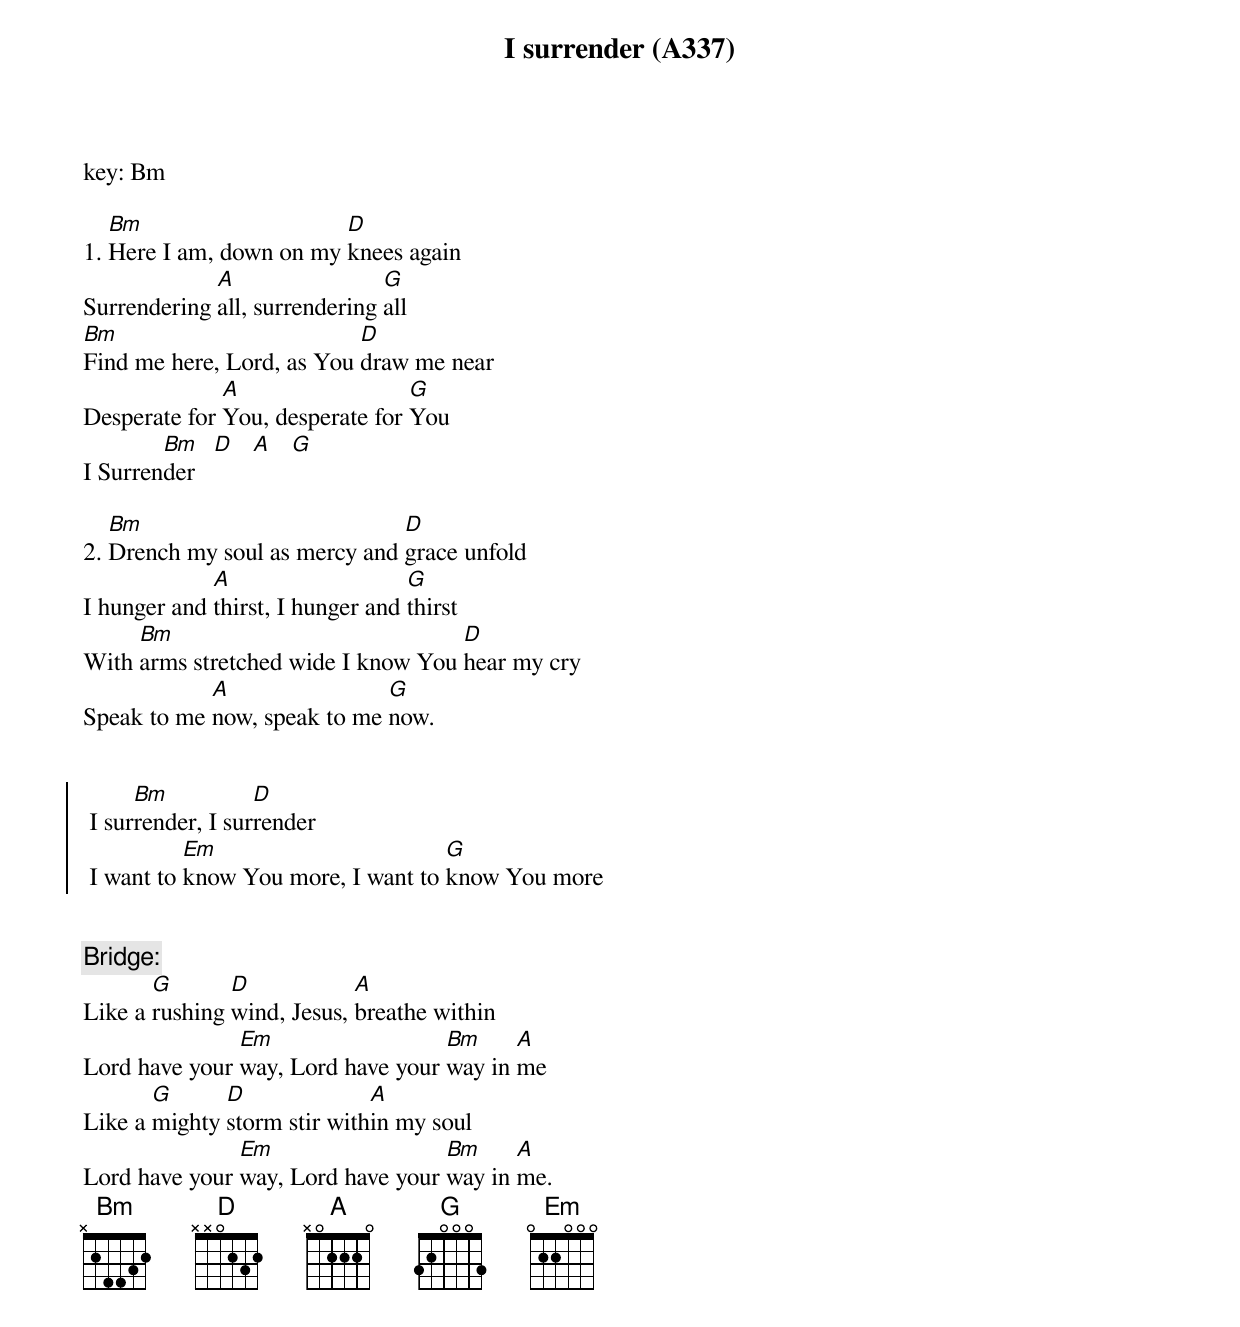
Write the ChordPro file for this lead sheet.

{title: I surrender (A337)}
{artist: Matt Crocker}
key: Bm

1. [Bm]Here I am, down on my [D]knees again
Surrendering [A]all, surrendering [G]all
[Bm]Find me here, Lord, as You [D]draw me near
Desperate for [A]You, desperate for [G]You
I Surren[Bm]der   [D]   [A]   [G]

2. [Bm]Drench my soul as mercy and [D]grace unfold
I hunger and [A]thirst, I hunger and [G]thirst
With [Bm]arms stretched wide I know You [D]hear my cry
Speak to me [A]now, speak to me [G]now.


{soc}
 I sur[Bm]render, I sur[D]render
 I want to [Em]know You more, I want to [G]know You more
 {eoc}


{comment: Bridge:}
Like a [G]rushing [D]wind, Jesus, [A]breathe within
Lord have your [Em]way, Lord have your [Bm]way in [A]me
Like a [G]mighty [D]storm stir with[A]in my soul
Lord have your [Em]way, Lord have your [Bm]way in [A]me.
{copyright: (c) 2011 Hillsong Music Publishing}
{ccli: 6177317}
